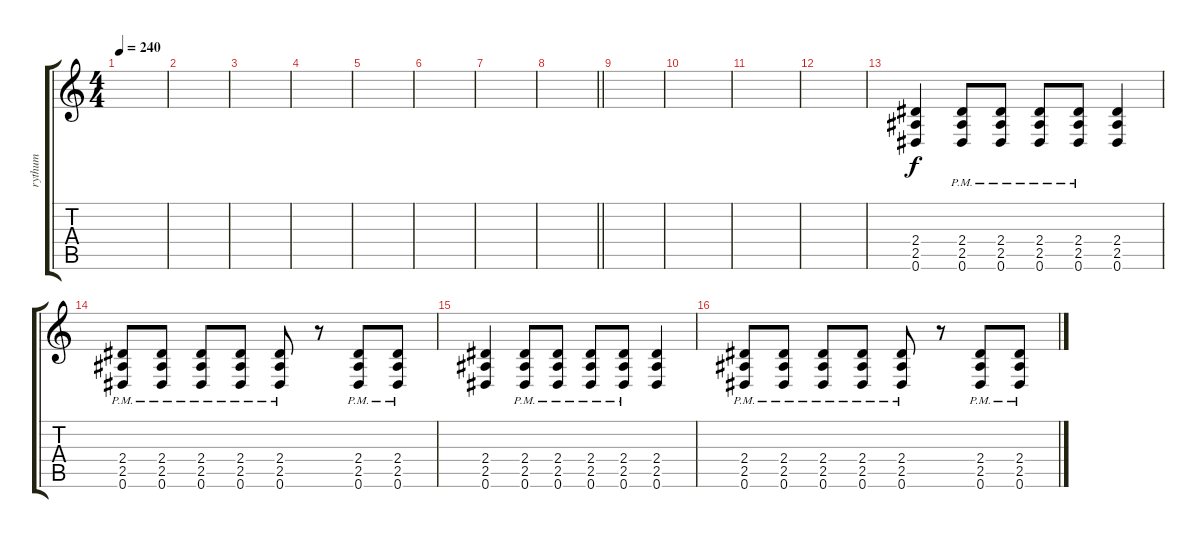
\track ("rythum" "rythum") {instrument overdrivenguitar}
\staff {score tabs}
\tuning (Eb4 Bb3 Gb3 Db3 Ab2 Eb2) {hide}
\ts (4 4)
\tempo 240
\clef g2
\ks c
|
|
|
|
|
|
|
\barLineRight lightlight
|
|
|
|
|
(2.4 2.5 0.6).4 (2.4{pm} 2.5{pm} 0.6{pm}).8 (2.4{pm} 2.5{pm} 0.6{pm}).8 (2.4{pm} 2.5{pm} 0.6{pm}).8 (2.4{pm} 2.5{pm} 0.6{pm}).8 (2.4 2.5 0.6).4 |
(2.4{pm} 2.5{pm} 0.6{pm}).8 (2.4{pm} 2.5{pm} 0.6{pm}).8 (2.4{pm} 2.5{pm} 0.6{pm}).8 (2.4{pm} 2.5{pm} 0.6{pm}).8 (2.4{pm} 2.5{pm} 0.6{pm}).8 r.8 (2.4{pm} 2.5{pm} 0.6{pm}).8 (2.4{pm} 2.5{pm} 0.6{pm}).8 |
(2.4 2.5 0.6).4 (2.4{pm} 2.5{pm} 0.6{pm}).8 (2.4{pm} 2.5{pm} 0.6{pm}).8 (2.4{pm} 2.5{pm} 0.6{pm}).8 (2.4{pm} 2.5{pm} 0.6{pm}).8 (2.4 2.5 0.6).4 |
(2.4{pm} 2.5{pm} 0.6{pm}).8 (2.4{pm} 2.5{pm} 0.6{pm}).8 (2.4{pm} 2.5{pm} 0.6{pm}).8 (2.4{pm} 2.5{pm} 0.6{pm}).8 (2.4{pm} 2.5{pm} 0.6{pm}).8 r.8 (2.4{pm} 2.5{pm} 0.6{pm}).8 (2.4{pm} 2.5{pm} 0.6{pm}).8
